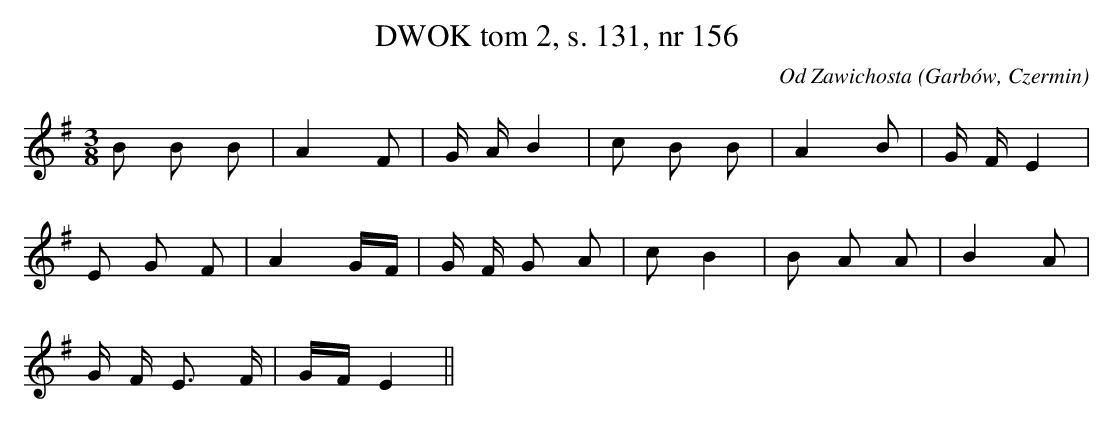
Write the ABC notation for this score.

X:1
T: DWOK tom 2, s. 131, nr 156
O: Od Zawichosta (Garbów, Czermin)
L: 1/16
M: 3/8
K: G
B2 B2 B2 |\
A4 F2 |\
G A B4 |\
c2 B2 B2 |\
A4 B2 |\
G F E4 |
E2 G2 F2 |\
A4 GF |\
G F G2 A2 |\
c2 B4 |\
B2 A2 A2 |\
B4 A2 |
G F E3 F |\
GF E4 ||
